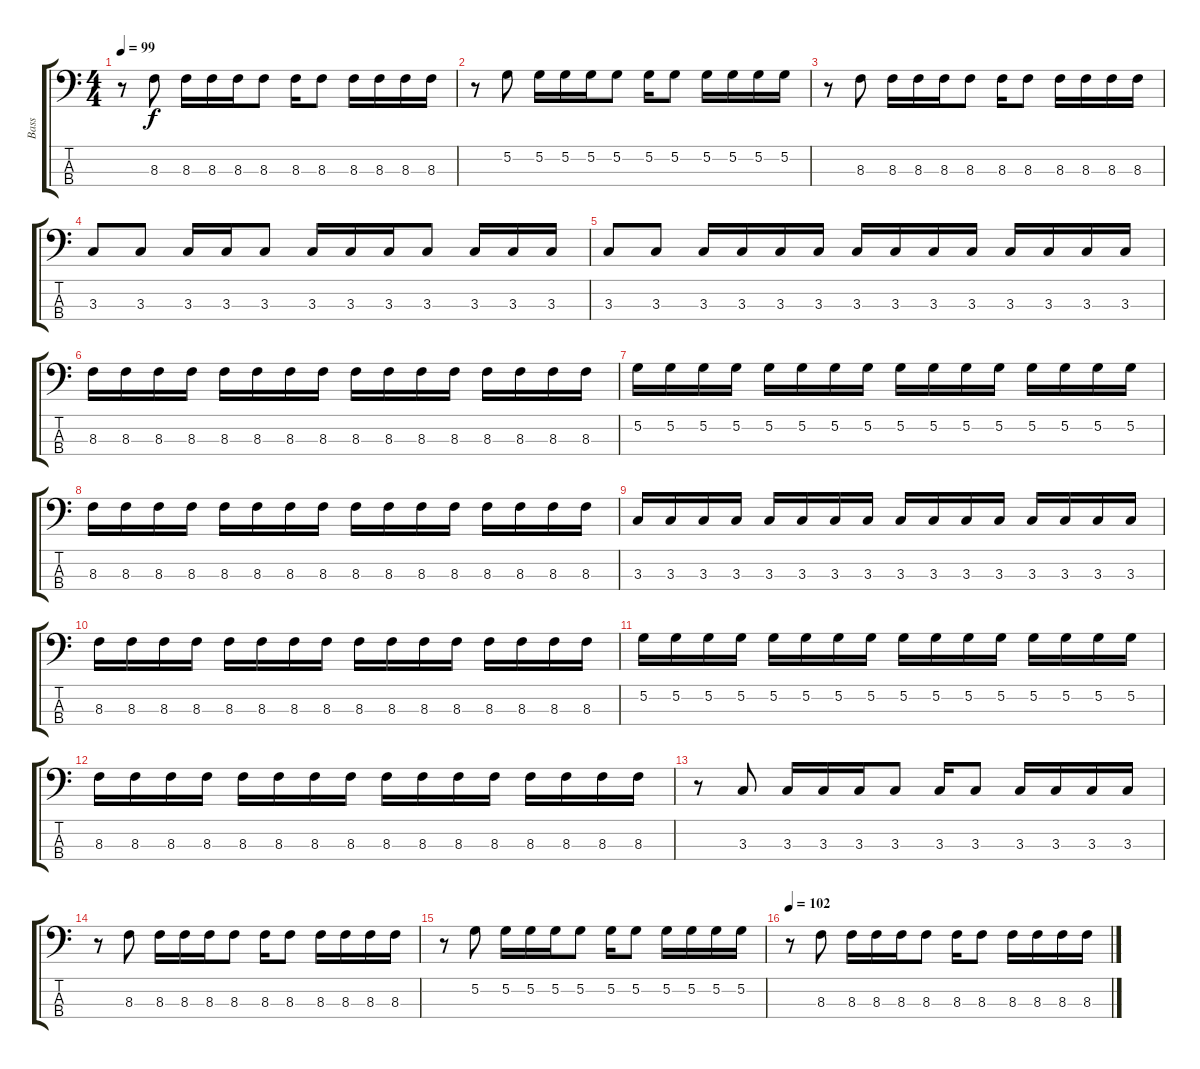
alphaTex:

\track ("Bass" "Bass") {instrument electricbasspick}
\staff {score tabs}
\tuning (G2 D2 A1 E1) {hide}
\ts (4 4)
\tempo 99
\clef f4
\ks c
r.8{dy f} 8.3.8 8.3.16 8.3.16 8.3.16 8.3.8 8.3.16 8.3.8 8.3.16 8.3.16 8.3.16 8.3.16 |
r.8 5.2.8 5.2.16 5.2.16 5.2.16 5.2.8 5.2.16 5.2.8 5.2.16 5.2.16 5.2.16 5.2.16 |
r.8 8.3.8 8.3.16 8.3.16 8.3.16 8.3.8 8.3.16 8.3.8 8.3.16 8.3.16 8.3.16 8.3.16 |
3.3.8 3.3.8 3.3.16 3.3.16 3.3.8 3.3.16 3.3.16 3.3.16 3.3.8 3.3.16 3.3.16 3.3.16 |
3.3.8 3.3.8 3.3.16 3.3.16 3.3.16 3.3.16 3.3.16 3.3.16 3.3.16 3.3.16 3.3.16 3.3.16 3.3.16 3.3.16 |
8.3.16 8.3.16 8.3.16 8.3.16 8.3.16 8.3.16 8.3.16 8.3.16 8.3.16 8.3.16 8.3.16 8.3.16 8.3.16 8.3.16 8.3.16 8.3.16 |
5.2.16 5.2.16 5.2.16 5.2.16 5.2.16 5.2.16 5.2.16 5.2.16 5.2.16 5.2.16 5.2.16 5.2.16 5.2.16 5.2.16 5.2.16 5.2.16 |
8.3.16 8.3.16 8.3.16 8.3.16 8.3.16 8.3.16 8.3.16 8.3.16 8.3.16 8.3.16 8.3.16 8.3.16 8.3.16 8.3.16 8.3.16 8.3.16 |
3.3.16 3.3.16 3.3.16 3.3.16 3.3.16 3.3.16 3.3.16 3.3.16 3.3.16 3.3.16 3.3.16 3.3.16 3.3.16 3.3.16 3.3.16 3.3.16 |
8.3.16 8.3.16 8.3.16 8.3.16 8.3.16 8.3.16 8.3.16 8.3.16 8.3.16 8.3.16 8.3.16 8.3.16 8.3.16 8.3.16 8.3.16 8.3.16 |
5.2.16 5.2.16 5.2.16 5.2.16 5.2.16 5.2.16 5.2.16 5.2.16 5.2.16 5.2.16 5.2.16 5.2.16 5.2.16 5.2.16 5.2.16 5.2.16 |
8.3.16 8.3.16 8.3.16 8.3.16 8.3.16 8.3.16 8.3.16 8.3.16 8.3.16 8.3.16 8.3.16 8.3.16 8.3.16 8.3.16 8.3.16 8.3.16 |
r.8 3.3.8 3.3.16 3.3.16 3.3.16 3.3.8 3.3.16 3.3.8 3.3.16 3.3.16 3.3.16 3.3.16 |
r.8 8.3.8 8.3.16 8.3.16 8.3.16 8.3.8 8.3.16 8.3.8 8.3.16 8.3.16 8.3.16 8.3.16 |
r.8 5.2.8 5.2.16 5.2.16 5.2.16 5.2.8 5.2.16 5.2.8 5.2.16 5.2.16 5.2.16 5.2.16 |
\tempo 102
r.8 8.3.8 8.3.16 8.3.16 8.3.16 8.3.8 8.3.16 8.3.8 8.3.16 8.3.16 8.3.16 8.3.16
